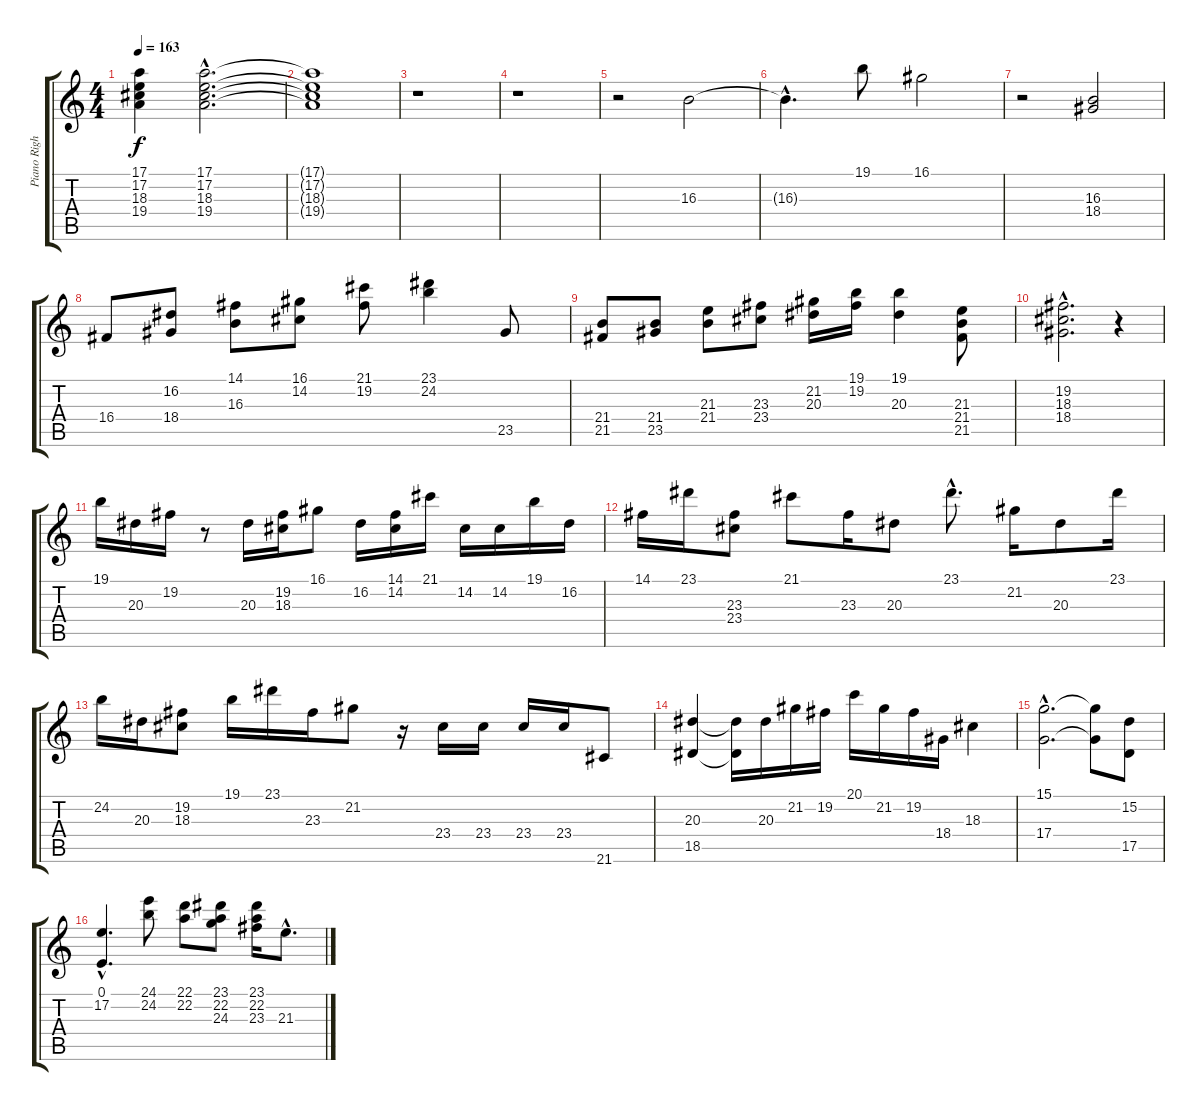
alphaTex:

\track ("Piano Right Hand" "Piano Righ") {instrument acousticgrandpiano}
\staff {score tabs}
\tuning (E4 B3 G3 D3 A2 E2) {hide}
\ts (4 4)
\tempo 163
\clef g2
\ks c
(17.1 17.2 18.3 19.4).4{dy f} (17.1{hac} 17.2{hac} 18.3{hac} 19.4{hac}).2{d} |
(17.1{t} 17.2{t} 18.3{t} 19.4{t}).1 |
r.1 |
r.1 |
r.2 16.3.2 |
16.3{hac t}.4{d} 19.1.8 16.1.2 |
r.2 (16.3 18.4).2 |
16.4.8 (16.2 18.4).8 (14.1 16.3).8 (16.1 14.2).8 (21.1 19.2).8 (23.1 24.2).4 23.5.8 |
(21.4 21.5).8 (21.4 23.5).8 (21.3 21.4).8 (23.3 23.4).8 (21.2 20.3).16 (19.1 19.2).16 (19.1 20.3).4 (21.3 21.4 21.5).8 |
(19.2{hac} 18.3{hac} 18.4{hac}).2{d} r.4 |
19.1.16 20.3.16 19.2.16 r.8 20.3.16 (19.2 18.3).16 16.1.8 16.2.16 (14.1 14.2).16 21.1.16 14.2.16 14.2.16 19.1.16 16.2.16 |
14.1.16 23.1.16 (23.3 23.4).8 21.1.8 23.3.16 20.3.8 23.1{hac}.8{d} 21.2.16 20.3.8 23.1.16 |
24.2.16 20.3.16 (19.2 18.3).8 19.1.16 23.1.16 23.3.16 21.2.8 r.16 23.4.16 23.4.16 23.4.16 23.4.16 21.6.8 |
(20.3 18.5).4 (20.3{t} 18.5{t}).16 20.3.16 21.2.16 19.2.16 20.1.16 21.2.16 19.2.16 18.4.16 18.3.4 |
(15.1{hac} 17.4{hac}).2{d} (15.1{t} 17.4{t}).8 (15.2 17.5).8 |
(0.1{hac} 17.2{hac}).4{d} (24.1 24.2).8 (22.1 22.2).8 (23.1 22.2 24.3).8 (23.1 22.2 23.3).16 21.3{hac}.8{d}
